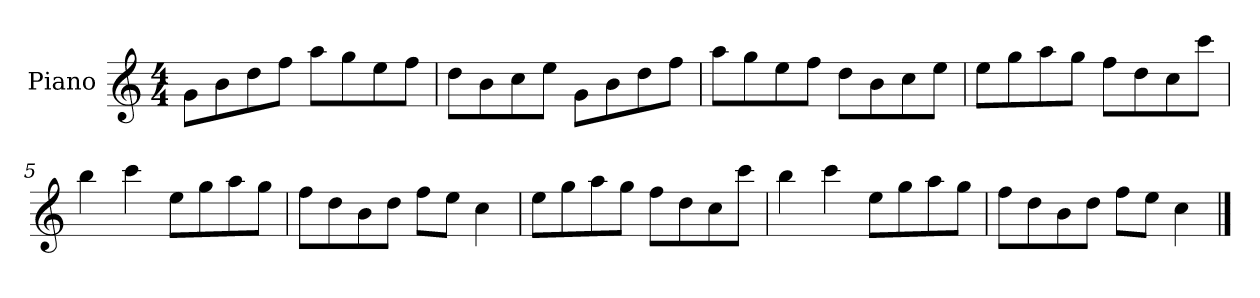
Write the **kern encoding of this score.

**kern
*part1
*staff1
*I"Piano
*I'P-no
*clefG2
*k[]
*M4/4
*MM90
=1
8g\L
8b\
8dd\
8ff\J
8aa\L
8gg\
8ee\
8ff\J
=2
8dd\L
8b\
8cc\
8ee\J
8g\L
8b\
8dd\
8ff\J
=3
8aa\L
8gg\
8ee\
8ff\J
8dd\L
8b\
8cc\
8ee\J
=4
8ee\L
8gg\
8aa\
8gg\J
8ff\L
8dd\
8cc\
8ccc\J
=5
4bb\
4ccc\
8ee\L
8gg\
8aa\
8gg\J
!!LO:LB:g=z
=6
8ff\L
8dd\
8b\
8dd\J
8ff\L
8ee\J
4cc\
=7
8ee\L
8gg\
8aa\
8gg\J
8ff\L
8dd\
8cc\
8ccc\J
=8
4bb\
4ccc\
8ee\L
8gg\
8aa\
8gg\J
=9
8ff\L
8dd\
8b\
8dd\J
8ff\L
8ee\J
4cc\
==
*-
